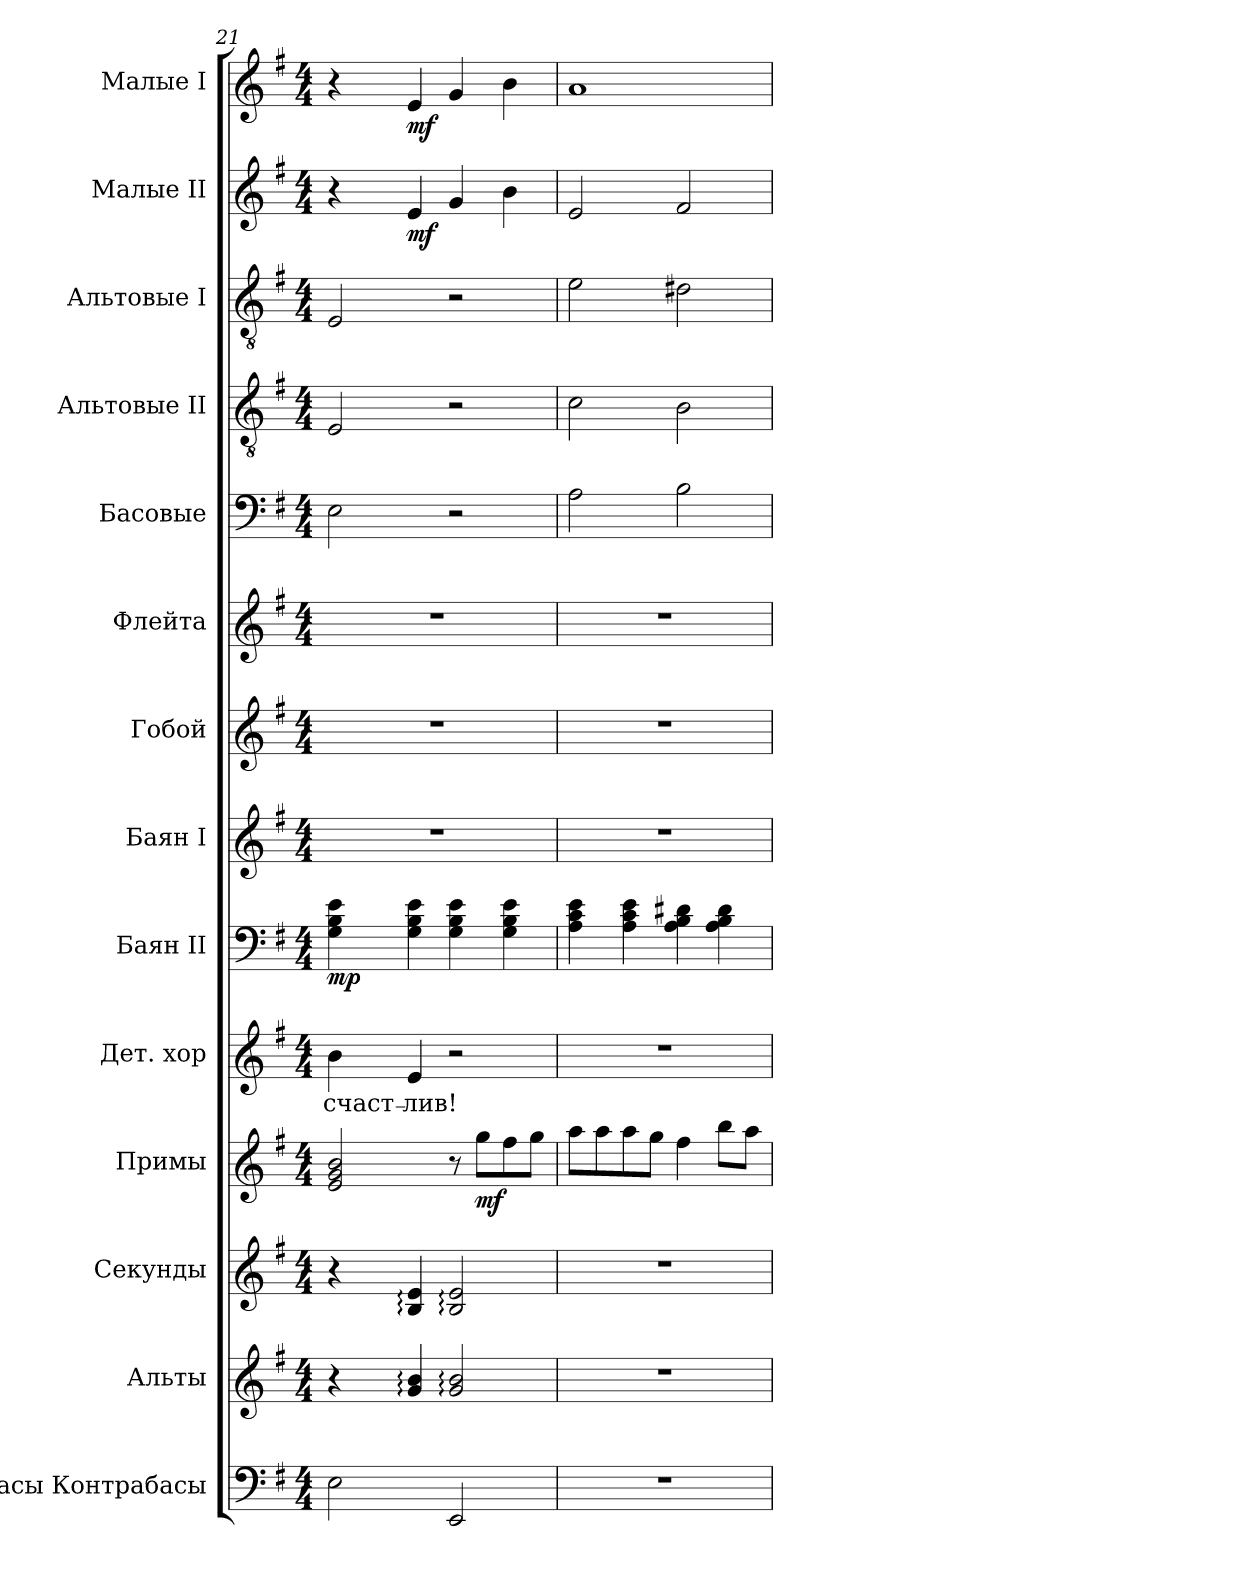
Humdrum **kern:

**kern	**kern	**kern	**kern	**dynam	**kern	**text	**kern	**dynam	**kern	**kern	**kern	**kern	**kern	**kern	**kern	**dynam	**kern	**dynam
*part14	*part13	*part12	*part11	*part11	*part10	*part10	*part9	*part9	*part8	*part7	*part6	*part5	*part4	*part3	*part2	*part2	*part1	*part1
*staff14	*staff13	*staff12	*staff11	*staff11	*staff10	*staff10	*staff9	*staff9	*staff8	*staff7	*staff6	*staff5	*staff4	*staff3	*staff2	*staff2	*staff1	*staff1
*I"Басы Контрабасы	*I"Альты	*I"Секунды	*I"Примы	*	*I"Дет. хор	*	*I"Баян II	*	*I"Баян I	*I"Гобой	*I"Флейта	*I"Басовые	*I"Альтовые II	*I"Альтовые I	*I"Малые II	*	*I"Малые I	*
*clefF4	*clefG2	*clefG2	*clefG2	*	*clefG2	*	*clefF4	*	*clefG2	*clefG2	*clefG2	*clefF4	*clefGv2	*clefGv2	*clefG2	*	*clefG2	*
*ITrd7c12	*ITrd7c12	*	*	*	*	*	*	*	*	*	*	*	*	*	*	*	*	*
*k[f#]	*k[f#]	*k[f#]	*k[f#]	*	*k[f#]	*	*k[f#]	*	*k[f#]	*k[f#]	*k[f#]	*k[f#]	*k[f#]	*k[f#]	*k[f#]	*	*k[f#]	*
*G:	*G:	*G:	*G:	*	*G:	*	*G:	*	*G:	*G:	*G:	*G:	*G:	*G:	*G:	*	*G:	*
*M4/4	*M4/4	*M4/4	*M4/4	*	*M4/4	*	*M4/4	*	*M4/4	*M4/4	*M4/4	*M4/4	*M4/4	*M4/4	*M4/4	*	*M4/4	*
=21	=21	=21	=21	=21	=21	=21	=21	=21	=21	=21	=21	=21	=21	=21	=21	=21	=21	=21
!	!	!	!	!	!	!LO:LY:b	!	!LO:DY:b	!	!	!	!	!	!	!	!	!	!
2EE\	4r	4r	2e/ 2g/ 2b/	.	4b\	счаст₋	4G\ 4B\ 4e\	mp	1r	1r	1r	2E\	2E/	2E/	4r	.	4r	.
!	!	!	!	!	!	!LO:LY:b	!	!	!	!	!	!	!	!	!	!LO:DY:b	!	!LO:DY:b
.	4G/: 4B/:	4B/: 4e/:	.	.	4e/	лив!	4G\ 4B\ 4e\	.	.	.	.	.	.	.	4e/	mf	4e/	mf
2EEE/	2G/: 2B/:	2B/: 2e/:	8r	.	2r	.	4G\ 4B\ 4e\	.	.	.	.	2r	2r	2r	4g/	.	4g/	.
!	!	!	!	!LO:DY:b	!	!	!	!	!	!	!	!	!	!	!	!	!	!
.	.	.	8gg\L	mf	.	.	.	.	.	.	.	.	.	.	.	.	.	.
.	.	.	8ff#\	.	.	.	4G\ 4B\ 4e\	.	.	.	.	.	.	.	4b\	.	4b\	.
.	.	.	8gg\J	.	.	.	.	.	.	.	.	.	.	.	.	.	.	.
=22	=22	=22	=22	=22	=22	=22	=22	=22	=22	=22	=22	=22	=22	=22	=22	=22	=22	=22
1r	1r	1r	8aa\L	.	1r	.	4A\ 4c\ 4e\	.	1r	1r	1r	2A\	2c\	2e\	2e/	.	1a	.
.	.	.	8aa\	.	.	.	.	.	.	.	.	.	.	.	.	.	.	.
.	.	.	8aa\	.	.	.	4A\ 4c\ 4e\	.	.	.	.	.	.	.	.	.	.	.
.	.	.	8gg\J	.	.	.	.	.	.	.	.	.	.	.	.	.	.	.
.	.	.	4ff#\	.	.	.	4A\ 4B\ 4d#X\	.	.	.	.	2B\	2B\	2d#X\	2f#/	.	.	.
.	.	.	8bb\L	.	.	.	4A\ 4B\ 4d#\	.	.	.	.	.	.	.	.	.	.	.
.	.	.	8aa\J	.	.	.	.	.	.	.	.	.	.	.	.	.	.	.
=	=	=	=	=	=	=	=	=	=	=	=	=	=	=	=	=	=	=
*-	*-	*-	*-	*-	*-	*-	*-	*-	*-	*-	*-	*-	*-	*-	*-	*-	*-	*-
